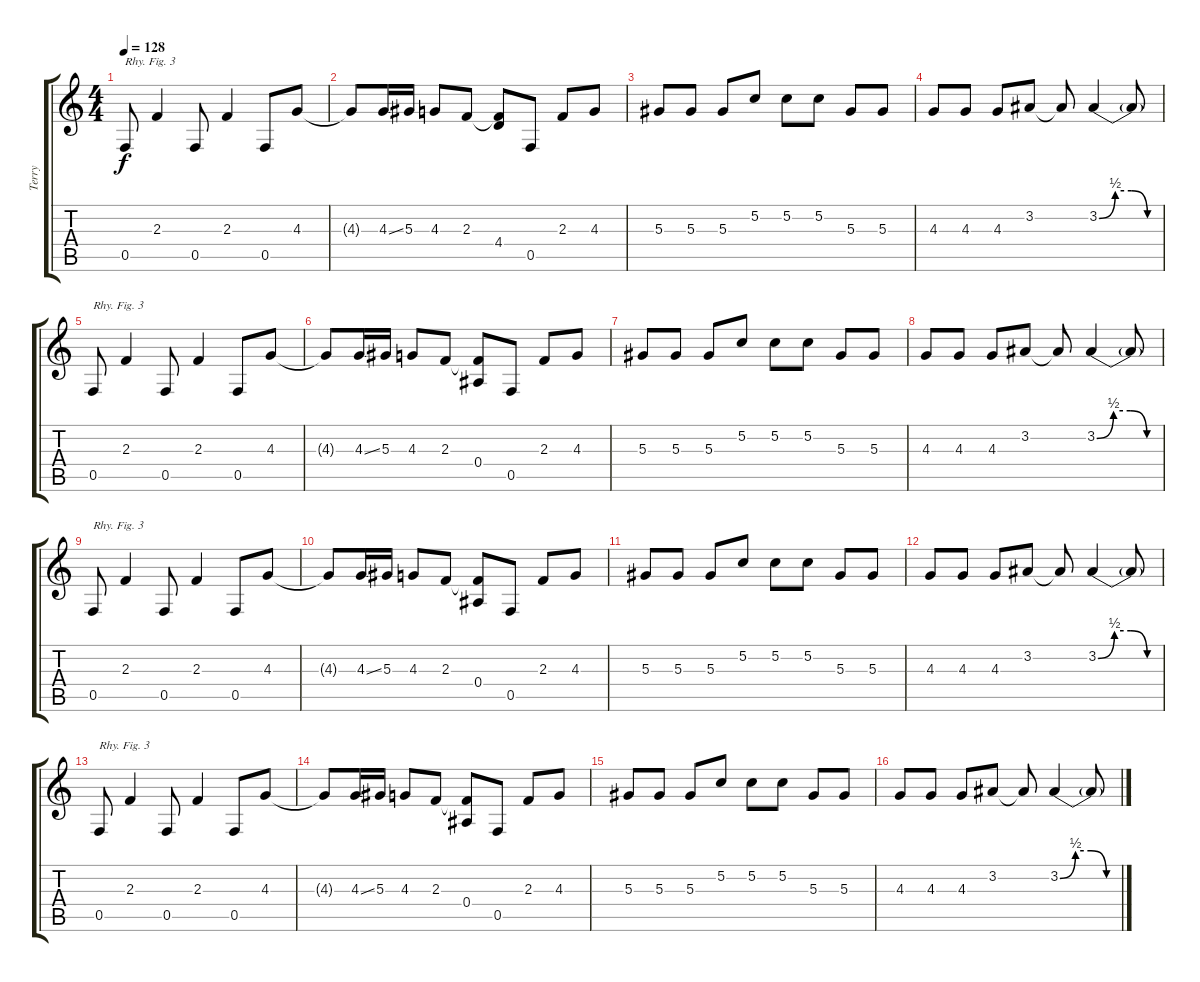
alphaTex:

\track ("Terry" "Terry") {instrument electricguitarjazz}
\staff {score tabs}
\tuning (C4 G3 Eb3 Bb2 F2 C2) {hide}
\ts (4 4)
\tempo 128
\clef g2
\ks c
0.5.8{txt "Rhy. Fig. 3" dy f instrument electricguitarjazz} 2.3.4 0.5.8 2.3.4 0.5.8 4.3.8 |
4.3{t}.8 4.3{ss}.16 5.3.16 4.3.8 2.3.8 (2.3{t} 4.4{t}).8 0.5.8 2.3.8 4.3.8 |
5.3.8 5.3.8 5.3.8 5.2.8 5.2.8 5.2.8 5.3.8 5.3.8 |
4.3.8 4.3.8 4.3.8 3.2.8 3.2{t}.8 3.2{be (custom 0 0 15 2 30 2 45 0 60 0)}.4 3.2{t}.8 |
0.5.8{txt "Rhy. Fig. 3"} 2.3.4 0.5.8 2.3.4 0.5.8 4.3.8 |
4.3{t}.8 4.3{ss}.16 5.3.16 4.3.8 2.3.8 (2.3{t} 0.4).8 0.5.8 2.3.8 4.3.8 |
5.3.8 5.3.8 5.3.8 5.2.8 5.2.8 5.2.8 5.3.8 5.3.8 |
4.3.8 4.3.8 4.3.8 3.2.8 3.2{t}.8 3.2{be (custom 0 0 15 2 30 2 45 0 60 0)}.4 3.2{t}.8 |
0.5.8{txt "Rhy. Fig. 3"} 2.3.4 0.5.8 2.3.4 0.5.8 4.3.8 |
4.3{t}.8 4.3{ss}.16 5.3.16 4.3.8 2.3.8 (2.3{t} 0.4).8 0.5.8 2.3.8 4.3.8 |
5.3.8 5.3.8 5.3.8 5.2.8 5.2.8 5.2.8 5.3.8 5.3.8 |
4.3.8 4.3.8 4.3.8 3.2.8 3.2{t}.8 3.2{be (custom 0 0 15 2 30 2 45 0 60 0)}.4 3.2{t}.8 |
0.5.8{txt "Rhy. Fig. 3"} 2.3.4 0.5.8 2.3.4 0.5.8 4.3.8 |
4.3{t}.8 4.3{ss}.16 5.3.16 4.3.8 2.3.8 (2.3{t} 0.4).8 0.5.8 2.3.8 4.3.8 |
5.3.8 5.3.8 5.3.8 5.2.8 5.2.8 5.2.8 5.3.8 5.3.8 |
4.3.8 4.3.8 4.3.8 3.2.8 3.2{t}.8 3.2{be (custom 0 0 15 2 30 2 45 0 60 0)}.4 3.2{t}.8
